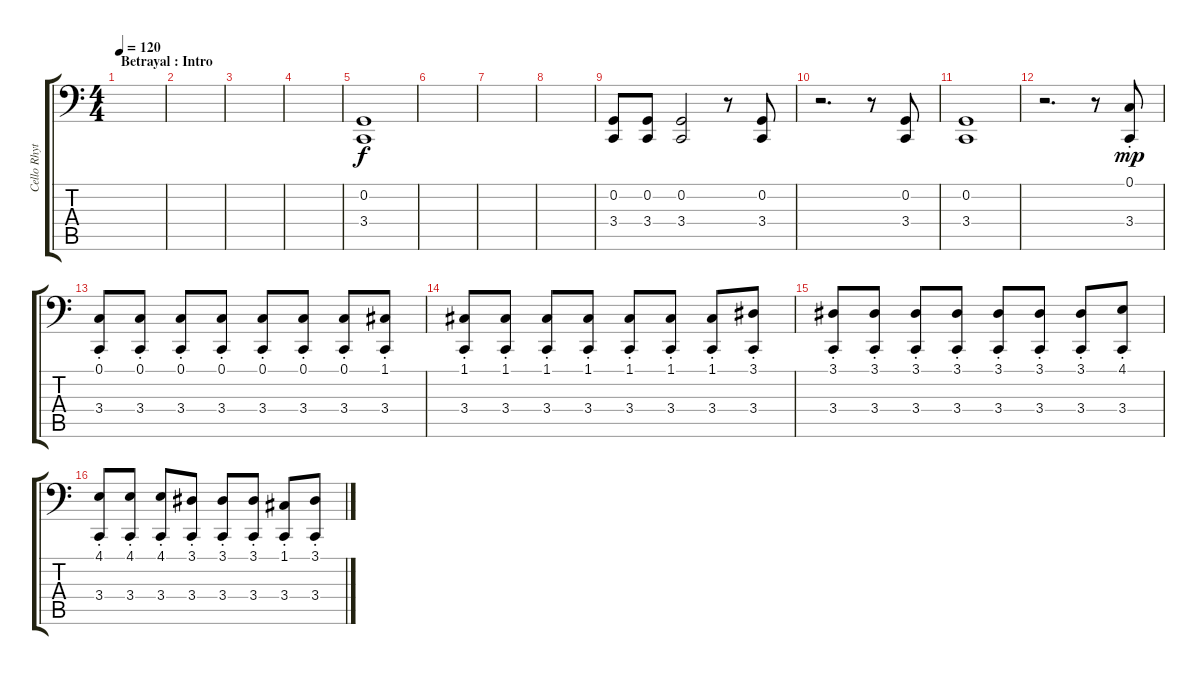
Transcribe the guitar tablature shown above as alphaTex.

\track ("Cello Rhythm 1" "Cello Rhyt") {instrument cello}
\staff {score tabs}
\tuning (C3 G2 D2 A1 E1 B0) {hide}
\ts (4 4)
\section ("" "Betrayal : Intro")
\tempo 120
\clef f4
\ks c
|
|
|
|
(0.2 3.4).1 |
|
|
|
(0.2 3.4).8 (0.2 3.4).8 (0.2 3.4).2 r.8 (0.2 3.4).8 |
r.2{d} r.8 (0.2 3.4).8 |
(0.2 3.4).1 |
r.2{d} r.8 (0.1{st} 3.4{st}).8{dy mp} |
(0.1{st} 3.4{st}).8 (0.1{st} 3.4{st}).8 (0.1{st} 3.4{st}).8 (0.1{st} 3.4{st}).8 (0.1{st} 3.4{st}).8 (0.1{st} 3.4{st}).8 (0.1{st} 3.4{st}).8 (1.1{st} 3.4{st}).8 |
(1.1{st} 3.4{st}).8 (1.1{st} 3.4{st}).8 (1.1{st} 3.4{st}).8 (1.1{st} 3.4{st}).8 (1.1{st} 3.4{st}).8 (1.1{st} 3.4{st}).8 (1.1{st} 3.4{st}).8 (3.1{st} 3.4{st}).8 |
(3.1{st} 3.4{st}).8 (3.1{st} 3.4{st}).8 (3.1{st} 3.4{st}).8 (3.1{st} 3.4{st}).8 (3.1{st} 3.4{st}).8 (3.1{st} 3.4{st}).8 (3.1{st} 3.4{st}).8 (4.1{st} 3.4{st}).8 |
(4.1{st} 3.4{st}).8 (4.1{st} 3.4{st}).8 (4.1{st} 3.4{st}).8 (3.1{st} 3.4{st}).8 (3.1{st} 3.4{st}).8 (3.1{st} 3.4{st}).8 (1.1{st} 3.4{st}).8 (3.1{st} 3.4{st}).8
